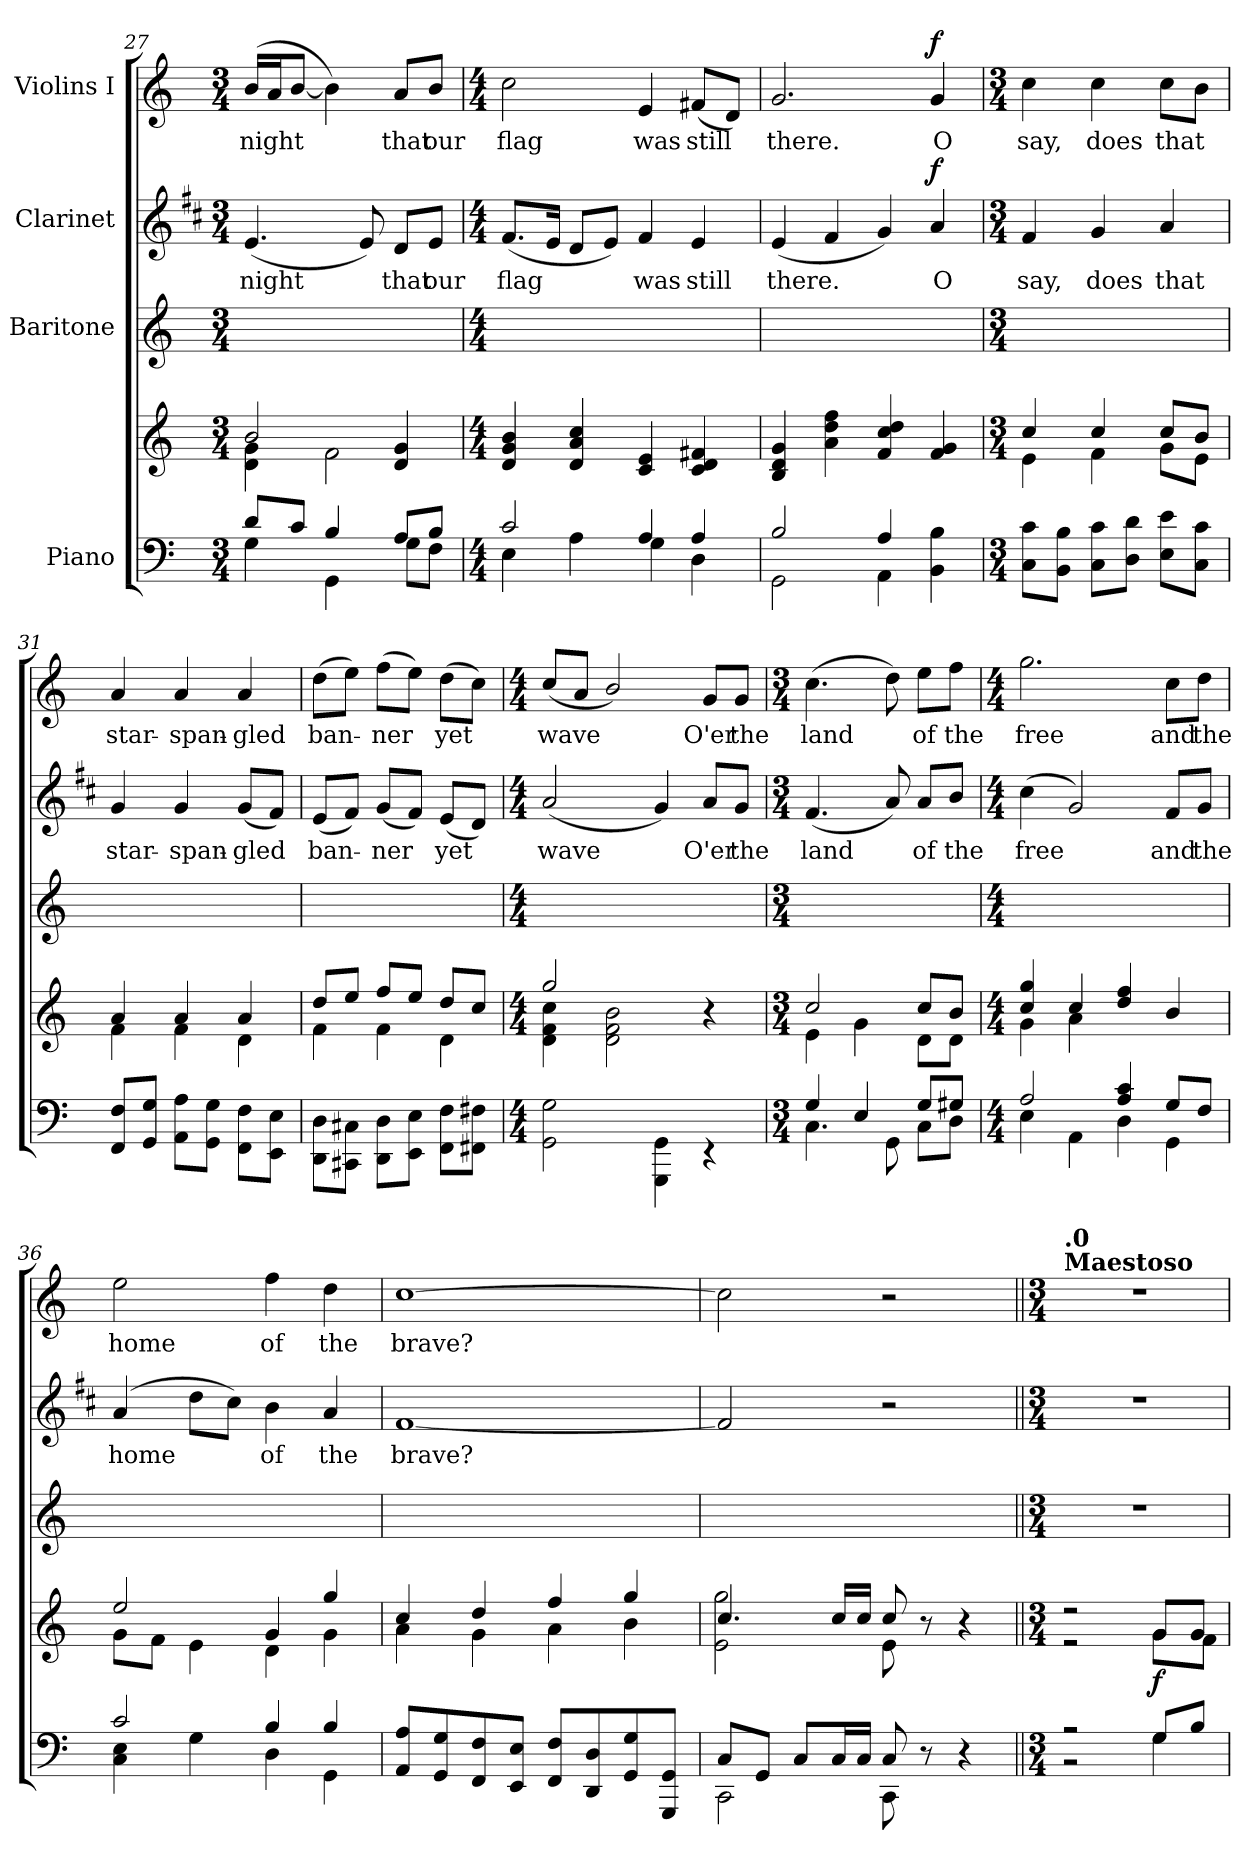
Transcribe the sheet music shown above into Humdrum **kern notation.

**kern	**kern	**dynam	**kern	**kern	**text	**dynam	**kern	**text	**dynam
*part4	*part4	*part4	*part3	*part2	*part2	*part2	*part1	*part1	*part1
*staff5	*staff4	*staff4/5	*staff3	*staff2	*staff2	*staff2	*staff1	*staff1	*staff1
*I"Piano	*	*	*I"Baritone	*I"Clarinet	*	*	*I"Violins I	*	*
!!LO:LB:g=z
*clefF4	*clefG2	*	*clefG2	*clefG2	*	*	*clefG2	*	*
*	*	*	*ITrd12c21	*ITrd1c2	*	*	*	*	*
*k[]	*k[]	*	*k[]	*k[]	*	*	*k[]	*	*
*M3/4	*M3/4	*	*M3/4	*M3/4	*	*	*M3/4	*	*
=27	=27	=27	=27	=27	=27	=27	=27	=27	=27
*^	*^	*	*	*	*	*	*	*	*
8d/L	4G\	2b/	4d\ 4g\	.	2.ryy	(4.d/	night	.	(16b/LL	night	.
.	.	.	.	.	.	.	.	.	16a/J	.	.
8c/J	.	.	.	.	.	.	.	.	[8b/J	.	.
4B/	4GG\	.	2f\	.	.	.	.	.	4b\])	.	.
.	.	.	.	.	.	8d/)	.	.	.	.	.
8A/L	8G\L	4d/ 4g/	.	.	.	8c/L	that	.	8a/L	that	.
8B/J	8F\J	.	.	.	.	8d/J	our	.	8b/J	our	.
*	*	*v	*v	*	*	*	*	*	*	*	*
=28	=28	=28	=28	=28	=28	=28	=28	=28	=28	=28
*M4/4	*	*M4/4	*	*M4/4	*M4/4	*	*	*M4/4	*	*
2c/	4E\	4d/ 4g/ 4b/	.	1ryy	(8.e/L	flag	.	2cc\	flag	.
.	.	.	.	.	16d/Jk	.	.	.	.	.
.	4A\	4d/ 4a/ 4cc/	.	.	8c/L	.	.	.	.	.
.	.	.	.	.	8d/J)	.	.	.	.	.
4A/	4G\	4c/ 4e/	.	.	4e/	was	.	4e/	was	.
4A/	4D\	4c/ 4d/ 4f#X/	.	.	4d/	still	.	(8f#X/L	still	.
.	.	.	.	.	.	.	.	8d/J)	.	.
=29	=29	=29	=29	=29	=29	=29	=29	=29	=29	=29
2B/	2GG\	4B/ 4d/ 4g/	.	1ryy	(4d/	there.	.	2.g/	there.	.
.	.	4a\ 4dd\ 4ff\	.	.	4e/	.	.	.	.	.
4A/	4AA\	4f/ 4cc/ 4dd/	.	.	4f/)	.	.	.	.	.
!	!	!	!	!	!	!	!LO:DY:b	!	!	!LO:DY:b
4ryy	4BB\ 4B\	4f/ 4g/	.	.	4g/	O	f	4g/	O	f
=30	=30	=30	=30	=30	=30	=30	=30	=30	=30	=30
*M3/4	*	*M3/4	*	*M3/4	*M3/4	*	*	*M3/4	*	*
*	*	*^	*	*	*	*	*	*	*	*
2.ryy	8C\ 8c\L	4cc/	4e\	.	2.ryy	4e/	say,	.	4cc\	say,	.
.	8BB\ 8B\J	.	.	.	.	.	.	.	.	.	.
.	8C\ 8c\L	4cc/	4f\	.	.	4f/	does	.	4cc\	does	.
.	8D\ 8d\J	.	.	.	.	.	.	.	.	.	.
.	8E\ 8e\L	8cc/L	8g\L	.	.	4g/	that	.	8cc\L	that	.
.	8C\ 8c\J	8b/J	8e\J	.	.	.	.	.	8b\J	.	.
=31	=31	=31	=31	=31	=31	=31	=31	=31	=31	=31	=31
2.ryy	8FF/ 8F/L	4a/	4f\	.	2.ryy	4f/	-star-	.	4a/	-star-	.
.	8GG/ 8G/J	.	.	.	.	.	.	.	.	.	.
.	8AA\ 8A\L	4a/	4f\	.	.	4f/	-span-	.	4a/	-span-	.
.	8GG\ 8G\J	.	.	.	.	.	.	.	.	.	.
.	8FF\ 8F\L	4a/	4d\	.	.	(8f/L	gled	.	4a/	gled	.
.	8EE\ 8E\J	.	.	.	.	8e/J)	.	.	.	.	.
=32	=32	=32	=32	=32	=32	=32	=32	=32	=32	=32	=32
2.ryy	8DD\ 8D\L	8dd/L	4f\	.	2.ryy	(8d/L	-ban-	.	(8dd\L	-ban-	.
.	8CC#X\ 8C#X\J	8ee/J	.	.	.	8e/J)	.	.	8ee\J)	.	.
.	8DD\ 8D\L	8ff/L	4f\	.	.	(8f/L	ner	.	(8ff\L	ner	.
.	8EE\ 8E\J	8ee/J	.	.	.	8e/J)	.	.	8ee\J)	.	.
.	8FF\ 8F\L	8dd/L	4d\	.	.	(8d/L	yet	.	(8dd\L	yet	.
.	8FF#X\ 8F#X\J	8cc/J	.	.	.	8c/J)	.	.	8cc\J)	.	.
!!LO:LB:g=z
=33	=33	=33	=33	=33	=33	=33	=33	=33	=33	=33	=33
*M4/4	*	*M4/4	*	*	*M4/4	*M4/4	*	*	*M4/4	*	*
1ryy	2GG\ 2G\	2gg/	4d\ 4f\ 4cc\	.	1ryy	(2g/	wave	.	(8cc/L	wave	.
.	.	.	.	.	.	.	.	.	8a/J	.	.
.	.	.	2d\ 2f\ 2b\	.	.	.	.	.	2b/)	.	.
.	4GGG\ 4GG\	2ryy	.	.	.	4f/)	.	.	.	.	.
.	4r	.	4r	.	.	8g/L	O'er	.	8g/L	O'er	.
.	.	.	.	.	.	8f/J	the	.	8g/J	the	.
=34	=34	=34	=34	=34	=34	=34	=34	=34	=34	=34	=34
*M3/4	*	*M3/4	*	*	*M3/4	*M3/4	*	*	*M3/4	*	*
4G/	4.C\	2cc/	4e\	.	2.ryy	(4.e/	land	.	(4.cc\	land	.
4E/	.	.	4g\	.	.	.	.	.	.	.	.
.	8GG\	.	.	.	.	8g/)	.	.	8dd\)	.	.
8G/L	8C\L	8cc/L	8d\L	.	.	8g/L	of	.	8ee\L	of	.
8G#X/J	8D\J	8b/J	8d\J	.	.	8a/J	the	.	8ff\J	the	.
=35	=35	=35	=35	=35	=35	=35	=35	=35	=35	=35	=35
*M4/4	*	*M4/4	*	*	*M4/4	*M4/4	*	*	*M4/4	*	*
2A/	4E\	4cc/ 4gg/	4g\	.	1ryy	(4b\	free	.	2.gg\	free	.
.	4AA\	4cc/	4a\	.	.	2f/)	.	.	.	.	.
4A/ 4c/	4D\	4dd/ 4ff/	2ryy	.	.	.	.	.	.	.	.
8G/L	4GG\	4b/	.	.	.	8e/L	and	.	8cc\L	and	.
8F/J	.	.	.	.	.	8f/J	the	.	8dd\J	the	.
=36	=36	=36	=36	=36	=36	=36	=36	=36	=36	=36	=36
2c/	4C\ 4E\	2ee/	8g\L	.	1ryy	(4g/	home	.	2ee\	home	.
.	.	.	8f\J	.	.	.	.	.	.	.	.
.	4G\	.	4e\	.	.	8cc\L	.	.	.	.	.
.	.	.	.	.	.	8b\J)	.	.	.	.	.
4B/	4D\	4g/	4d\	.	.	4a\	of	.	4ff\	of	.
4B/	4GG\	4gg/	4g\	.	.	4g/	the	.	4dd\	the	.
*v	*v	*	*	*	*	*	*	*	*	*	*
=37	=37	=37	=37	=37	=37	=37	=37	=37	=37	=37
8AA/ 8A/L	4cc/	4a\	.	1ryy	[1e	brave?	.	[1cc	brave?	.
8GG/ 8G/	.	.	.	.	.	.	.	.	.	.
8FF/ 8F/	4dd/	4g\	.	.	.	.	.	.	.	.
8EE/ 8E/J	.	.	.	.	.	.	.	.	.	.
8FF/ 8F/L	4ff/	4a\	.	.	.	.	.	.	.	.
8DD/ 8D/	.	.	.	.	.	.	.	.	.	.
8GG/ 8G/	4gg/	4b\	.	.	.	.	.	.	.	.
8GGG/ 8GG/J	.	.	.	.	.	.	.	.	.	.
=38	=38	=38	=38	=38	=38	=38	=38	=38	=38	=38
*^	*	*	*	*	*	*	*	*	*	*
8C/L	2CC\	4.cc/	2e\ 2gg\	.	1ryy	2e/]	.	.	2cc\]	.	.
8GG/J	.	.	.	.	.	.	.	.	.	.	.
8C/L	.	.	.	.	.	.	.	.	.	.	.
16C/L	.	16cc/LL	.	.	.	.	.	.	.	.	.
16C/JJ	.	16cc/JJ	.	.	.	.	.	.	.	.	.
8C/	8CC\	8cc/	8e\	.	.	2r	.	.	2r	.	.
4.ryy	8r	8r	4.ryy	.	.	.	.	.	.	.	.
.	4r	4r	.	.	.	.	.	.	.	.	.
!!LO:PB:g=z
=39||	=39||	=39||	=39||	=39||	=39||	=39||	=39||	=39||	=39||	=39||	=39||
!!LO:REH:place=s1:a:fs=14:t=SAB
*M3/4	*	*M3/4	*	*	*M3/4	*M3/4	*	*	*M3/4	*	*
*	*	*	*	*	*	*	*	*	*MM76	*	*
!	!	!	!	!	!	!	!	!	!LO:TX:a:B:t=Maestoso	!	!
!	!	!	!	!	!	!	!	!	!LO:TX:a:B:t=.0	!	!
2r	2r	2r	2r	.	2.r	2.r	.	.	2.r	.	.
!	!	!	!	!LO:DY:b	!	!	!	!	!	!	!
8G/L	4G\	8g/L	8g\L	f	.	.	.	.	.	.	.
8B/J	.	8g/J	8f\J	.	.	.	.	.	.	.	.
*v	*v	*	*	*	*	*	*	*	*	*	*
*	*v	*v	*	*	*	*	*	*	*	*
=	=	=	=	=	=	=	=	=	=
*-	*-	*-	*-	*-	*-	*-	*-	*-	*-
